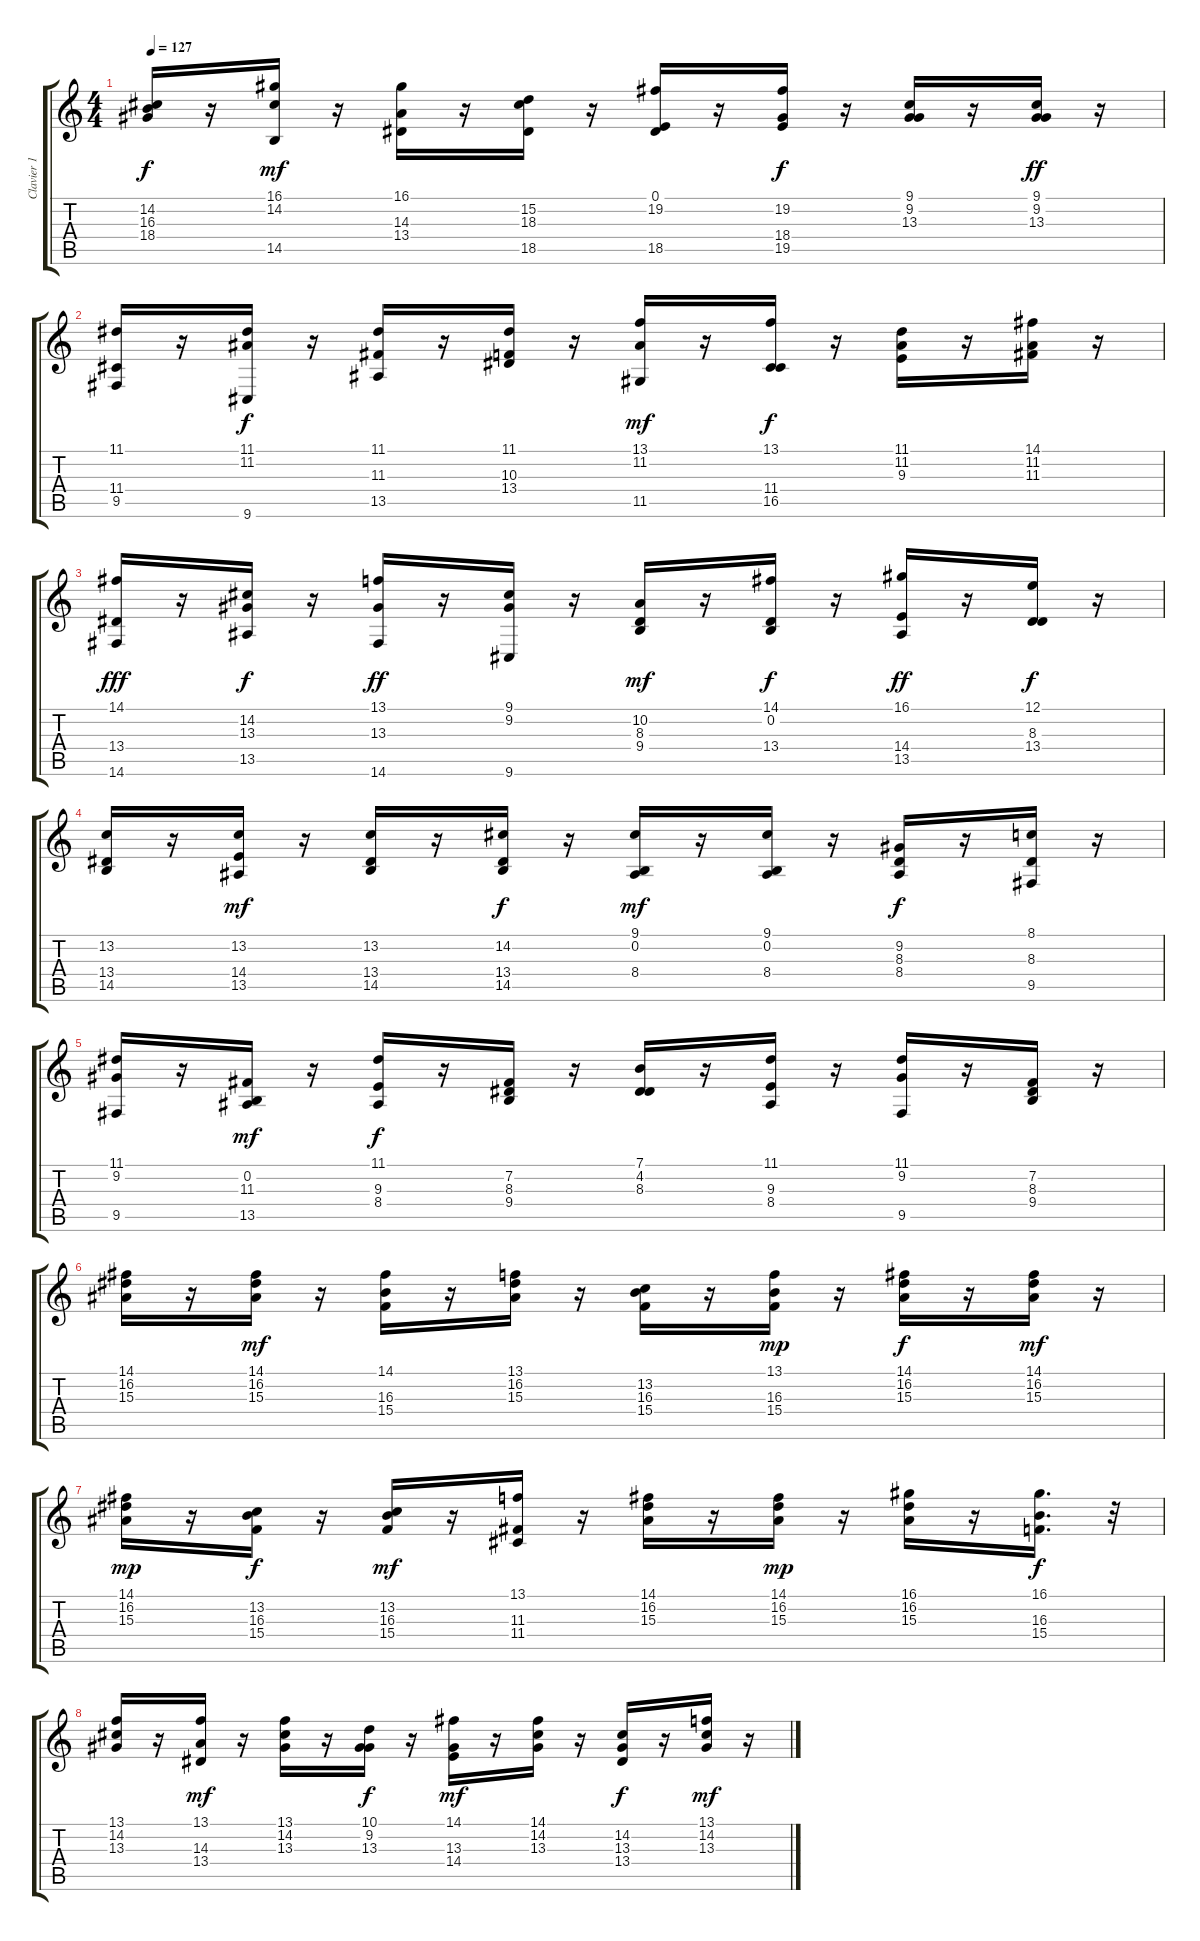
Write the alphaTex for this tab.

\track ("Clavier 1" "Clavier 1") {instrument rockorgan}
\staff {score tabs}
\tuning (E4 B3 G3 D3 A2 E2) {hide}
\ts (4 4)
\tempo 127
\clef g2
\ks c
(14.2 16.3 18.4).16{dy f} r.16 (16.1 14.2 14.5).16{dy mf} r.16 (16.1 14.3 13.4).16 r.16 (15.2 18.3 18.5).16 r.16 (0.1 19.2 18.5).16 r.16 (19.2 18.4 19.5).16{dy f} r.16 (9.1 9.2 13.3).16 r.16 (9.1 9.2 13.3).16{dy ff} r.16 |
(11.1 11.4 9.5).16 r.16 (11.1 11.2 9.6).16{dy f} r.16 (11.1 11.3 13.5).16 r.16 (11.1 10.3 13.4).16 r.16 (13.1 11.2 11.5).16{dy mf} r.16 (13.1 11.4 16.5).16{dy f} r.16 (11.1 11.2 9.3).16 r.16 (14.1 11.2 11.3).16 r.16 |
(14.1 13.4 14.6).16{dy fff} r.16 (14.2 13.3 13.5).16{dy f} r.16 (13.1 13.3 14.6).16{dy ff} r.16 (9.1 9.2 9.6).16 r.16 (10.2 8.3 9.4).16{dy mf} r.16 (14.1 0.2 13.4).16{dy f} r.16 (16.1 14.4 13.5).16{dy ff} r.16 (12.1 8.3 13.4).16{dy f} r.16 |
(13.2 13.4 14.5).16 r.16 (13.2 14.4 13.5).16{dy mf} r.16 (13.2 13.4 14.5).16 r.16 (14.2 13.4 14.5).16{dy f} r.16 (9.1 0.2 8.4).16{dy mf} r.16 (9.1 0.2 8.4).16 r.16 (9.2 8.3 8.4).16{dy f} r.16 (8.1 8.3 9.5).16 r.16 |
(11.1 9.2 9.5).16 r.16 (0.2 11.3 13.5).16{dy mf} r.16 (11.1 9.3 8.4).16{dy f} r.16 (7.2 8.3 9.4).16 r.16 (7.1 4.2 8.3).16 r.16 (11.1 9.3 8.4).16 r.16 (11.1 9.2 9.5).16 r.16 (7.2 8.3 9.4).16 r.16 |
(14.1 16.2 15.3).16 r.16 (14.1 16.2 15.3).16{dy mf} r.16 (14.1 16.3 15.4).16 r.16 (13.1 16.2 15.3).16 r.16 (13.2 16.3 15.4).16 r.16 (13.1 16.3 15.4).16{dy mp} r.16 (14.1 16.2 15.3).16{dy f} r.16 (14.1 16.2 15.3).16{dy mf} r.16 |
(14.1 16.2 15.3).16{dy mp} r.16 (13.2 16.3 15.4).16{dy f} r.16 (13.2 16.3 15.4).16{dy mf} r.16 (13.1 11.3 11.4).16 r.16 (14.1 16.2 15.3).16 r.16 (14.1 16.2 15.3).16{dy mp} r.16 (16.1 16.2 15.3).16 r.16 (16.1 16.3 15.4).16{d dy f} r.32 |
(13.1 14.2 13.3).16 r.16 (13.1 14.3 13.4).16{dy mf} r.16 (13.1 14.2 13.3).16 r.16 (10.1 9.2 13.3).16{dy f} r.16 (14.1 13.3 14.4).16{dy mf} r.16 (14.1 14.2 13.3).16 r.16 (14.2 13.3 13.4).16{dy f} r.16 (13.1 14.2 13.3).16{dy mf} r.16
